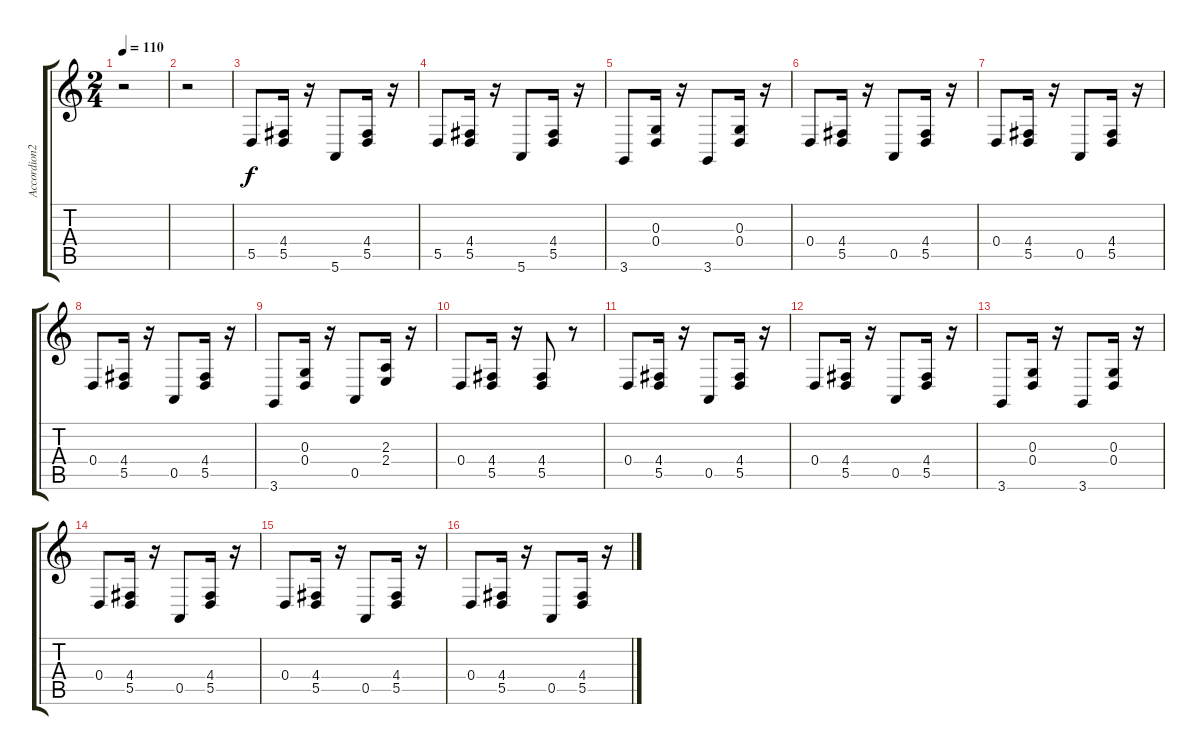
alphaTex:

\track ("Accordion2" "Accordion2") {instrument tangoaccordion}
\staff {score tabs}
\tuning (E4 B3 G3 D3 A2 E2) {hide}
\ts (2 4)
\tempo 110
\clef g2
\ks c
r.2{dy f instrument tangoaccordion} |
r.2 |
5.5.8 (4.4 5.5).16 r.16 5.6.8 (4.4 5.5).16 r.16 |
5.5.8 (4.4 5.5).16 r.16 5.6.8 (4.4 5.5).16 r.16 |
3.6.8 (0.3 0.4).16 r.16 3.6.8 (0.3 0.4).16 r.16 |
0.4.8 (4.4 5.5).16 r.16 0.5.8 (4.4 5.5).16 r.16 |
0.4.8 (4.4 5.5).16 r.16 0.5.8 (4.4 5.5).16 r.16 |
0.4.8 (4.4 5.5).16 r.16 0.5.8 (4.4 5.5).16 r.16 |
3.6.8 (0.3 0.4).16 r.16 0.5.8 (2.3 2.4).16 r.16 |
0.4.8 (4.4 5.5).16 r.16 (4.4 5.5).8 r.8 |
0.4.8 (4.4 5.5).16 r.16 0.5.8 (4.4 5.5).16 r.16 |
0.4.8 (4.4 5.5).16 r.16 0.5.8 (4.4 5.5).16 r.16 |
3.6.8 (0.3 0.4).16 r.16 3.6.8 (0.3 0.4).16 r.16 |
0.4.8 (4.4 5.5).16 r.16 0.5.8 (4.4 5.5).16 r.16 |
0.4.8 (4.4 5.5).16 r.16 0.5.8 (4.4 5.5).16 r.16 |
0.4.8 (4.4 5.5).16 r.16 0.5.8 (4.4 5.5).16 r.16
